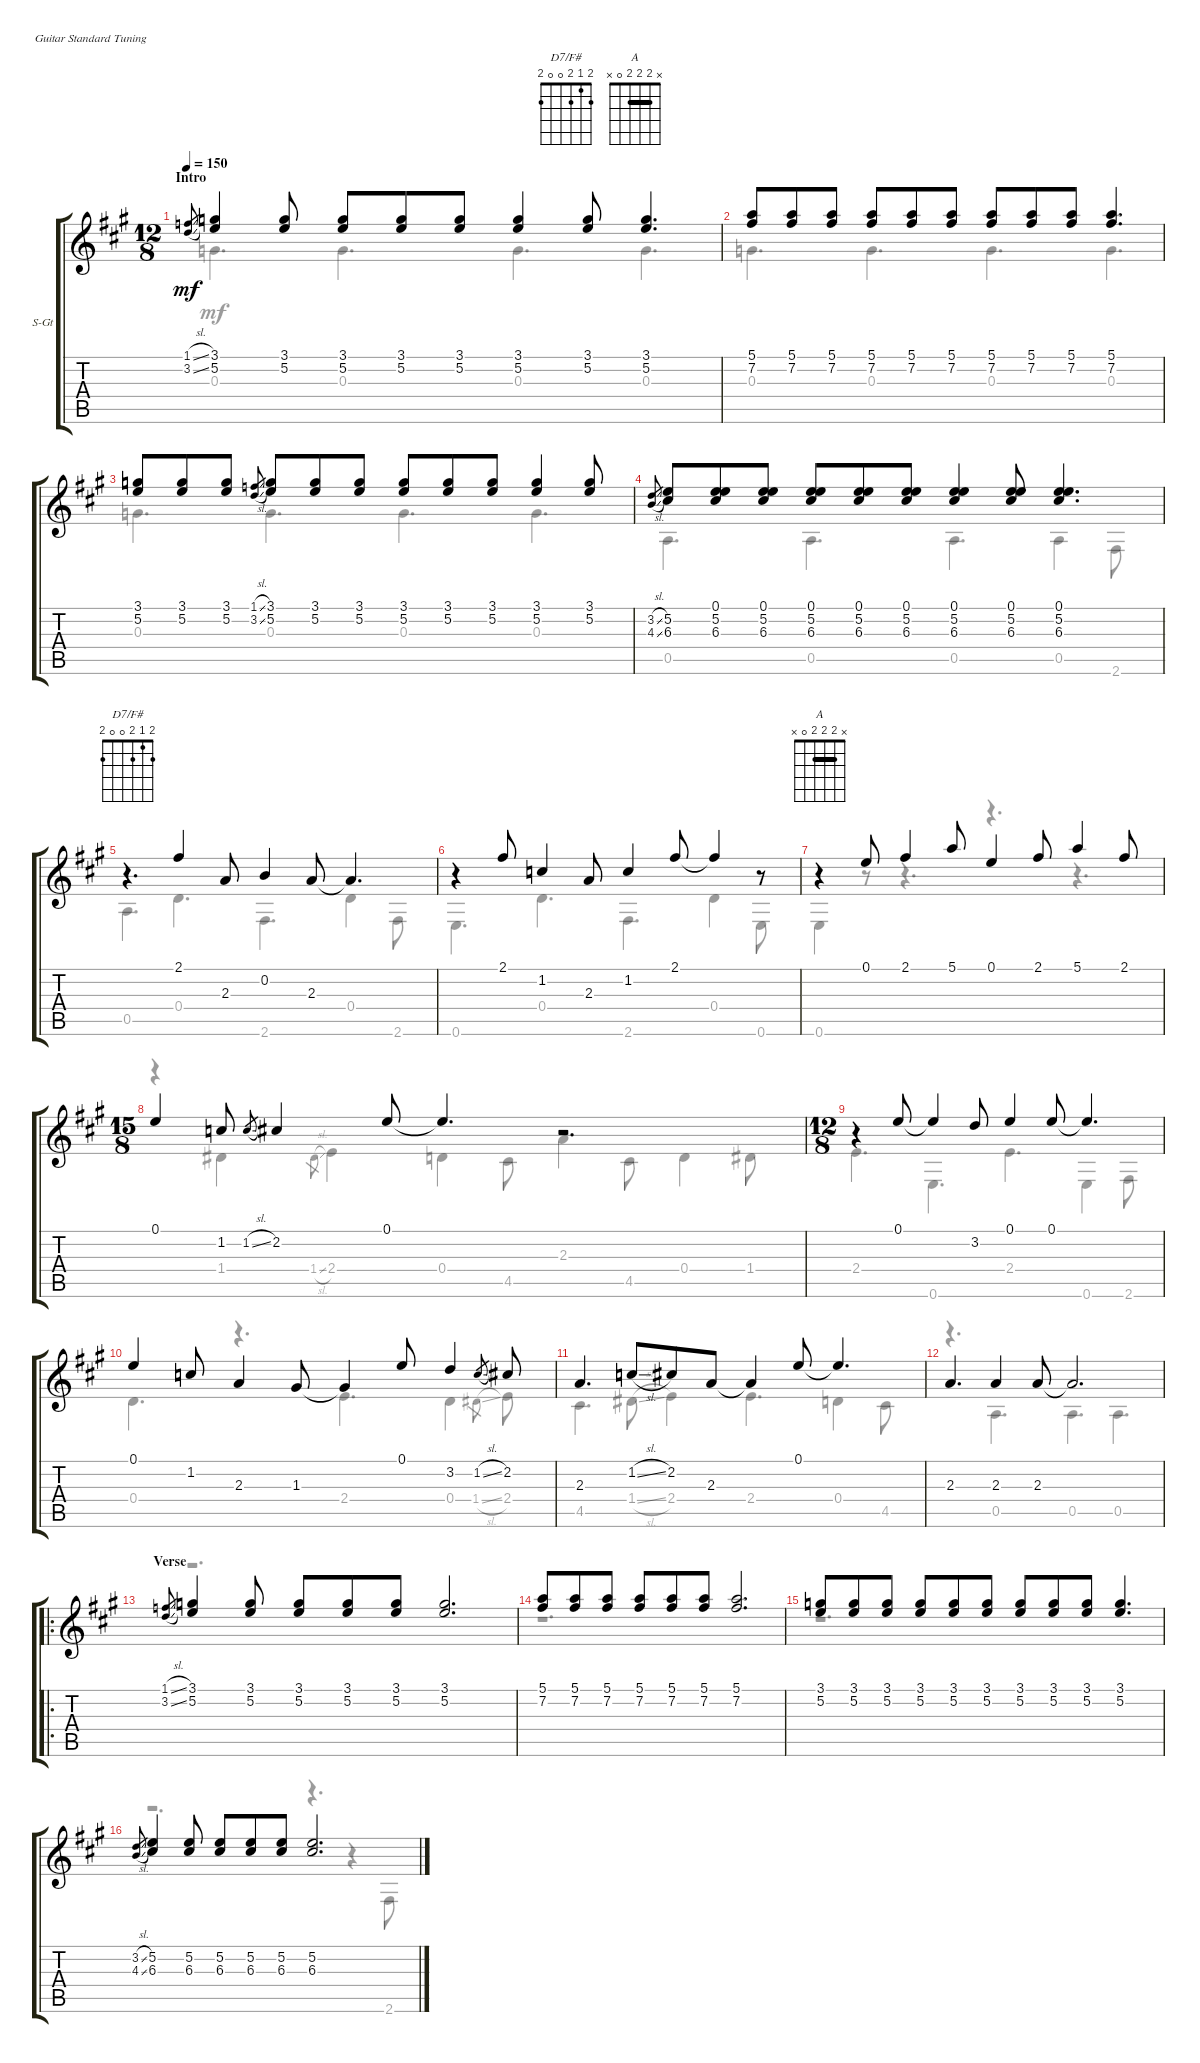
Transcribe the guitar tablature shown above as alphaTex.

\defaultSystemsLayout 4
\bracketExtendMode groupsimilarinstruments
\firstSystemTrackNameOrientation horizontal
\otherSystemsTrackNameOrientation horizontal
\chordDiagramsInScore
\track ("Steel Guitar" "S-Gt") {instrument acousticguitarsteel}
\staff {score tabs}
\tuning (E4 B3 G3 D3 A2 E2)
\chord ("D7/F#" 2 1 2 0 0 2)
\chord ("A" x 2 2 2 0 x) {barre (2 2)}
\voice
\ts (12 8)
\section ("" "Intro")
\tempo 150
\clef g2
\ks a
(1.1{sl} 3.2{sl}).8{gr dy mf instrument acousticguitarsteel} (3.1 5.2).4 (3.1 5.2).8 (3.1 5.2).8 (3.1 5.2).8 (3.1 5.2).8 (3.1 5.2).4 (3.1 5.2).8 (3.1 5.2).4{d} |
(5.1 7.2).8 (5.1 7.2).8 (5.1 7.2).8 (5.1 7.2).8 (5.1 7.2).8 (5.1 7.2).8 (5.1 7.2).8 (5.1 7.2).8 (5.1 7.2).8 (5.1 7.2).4{d} |
(3.1 5.2).8 (3.1 5.2).8 (3.1 5.2).8 (1.1{sl} 3.2{sl}).8{gr} (3.1 5.2).8 (3.1 5.2).8 (3.1 5.2).8 (3.1 5.2).8 (3.1 5.2).8 (3.1 5.2).8 (3.1 5.2).4 (3.1 5.2).8 |
(3.2{sl} 4.3{sl}).8{gr} (5.2 6.3).8 (5.2 6.3 0.1).8 (5.2 6.3 0.1).8 (5.2 6.3 0.1).8 (5.2 6.3 0.1).8 (5.2 6.3 0.1).8 (5.2 6.3 0.1).4 (5.2 6.3 0.1).8 (5.2 6.3 0.1).4{d} |
r.4{d ch "D7/F#"} 2.1.4 2.3.8 0.2.4 2.3.8 2.3{t}.4{d} |
r.4 2.1.8 1.2.4 2.3.8 1.2.4 2.1.8 2.1{t}.4 r.8 |
r.4{ch "A"} 0.1.8 2.1.4 5.1.8 0.1.4 2.1.8 5.1.4 2.1.8 |
\ts (15 8)
0.1.4 1.2.8 1.2{sl}.8{gr} 2.2.4 0.1.8 0.1{t}.4{d} r.2{d} |
\ts (12 8)
r.4 0.1.8 0.1{t}.4 3.2.8 0.1.4 0.1.8 0.1{t}.4{d} |
0.1.4 1.2.8 2.3.4 1.3.8 1.3{t}.4 0.1.8 3.2.4 1.2{sl}.8{gr} 2.2.8 |
2.3.4{d} 1.2{sl}.8 2.2.8 2.3.8 2.3{t}.4 0.1.8 0.1{t}.4{d} |
2.3.4{d} 2.3.4 2.3.8 2.3{t}.2{d} |
\ro
\section ("" "Verse")
(1.1{sl} 3.2{sl}).8{gr} (3.1 5.2).4 (3.1 5.2).8 (3.1 5.2).8 (3.1 5.2).8 (3.1 5.2).8 (3.1 5.2).2{d} |
(5.1 7.2).8 (5.1 7.2).8 (5.1 7.2).8 (5.1 7.2).8 (5.1 7.2).8 (5.1 7.2).8 (5.1 7.2).2{d} |
(3.1 5.2).8 (3.1 5.2).8 (3.1 5.2).8 (3.1 5.2).8 (3.1 5.2).8 (3.1 5.2).8 (3.1 5.2).8 (3.1 5.2).8 (3.1 5.2).8 (3.1 5.2).4{d} |
(3.2{sl} 4.3{sl}).8{gr} (5.2 6.3).4 (5.2 6.3).8 (5.2 6.3).8 (5.2 6.3).8 (5.2 6.3).8 (5.2 6.3).2{d}
\voice
\clef g2
\ottava regular
\simile none
\ks a
0.3.4{d dy mf} 0.3.4{d} 0.3.4{d} 0.3.4{d} |
0.3.4{d} 0.3.4{d} 0.3.4{d} 0.3.4{d} |
0.3.4{d} 0.3.4{d} 0.3.4{d} 0.3.4{d} |
0.5.4{d} 0.5.4{d} 0.5.4{d} 0.5.4 2.6.8 |
0.5.4{d} 0.4.4{d} 2.6.4{d} 0.4.4 2.6.8 |
0.6.4{d} 0.4.4{d} 2.6.4{d} 0.4.4 0.6.8 |
0.6.4 r.8 r.4{d} r.4{d} r.4{d} |
r.4 1.4.4 1.4{sl}.8{gr} 2.4.4 0.4.4 4.5.8 2.3.4 4.5.8 0.4.4 1.4.8 |
2.4.4{d} 0.6.4{d} 2.4.4{d} 0.6.4 2.6.8 |
0.4.4{d} r.4{d} 2.4.4{d} 0.4.4 1.4{sl}.8{gr} 2.4.8 |
4.5.4{d} 1.4{sl}.8 2.4.4 2.4.4{d} 0.4.4 4.5.8 |
r.4{d} 0.5.4{d} 0.5.4{d} 0.5.4{d} |
r.1{d} |
r.1{d} |
r.1{d} |
r.2{d} r.4{d} r.4 2.6.8
